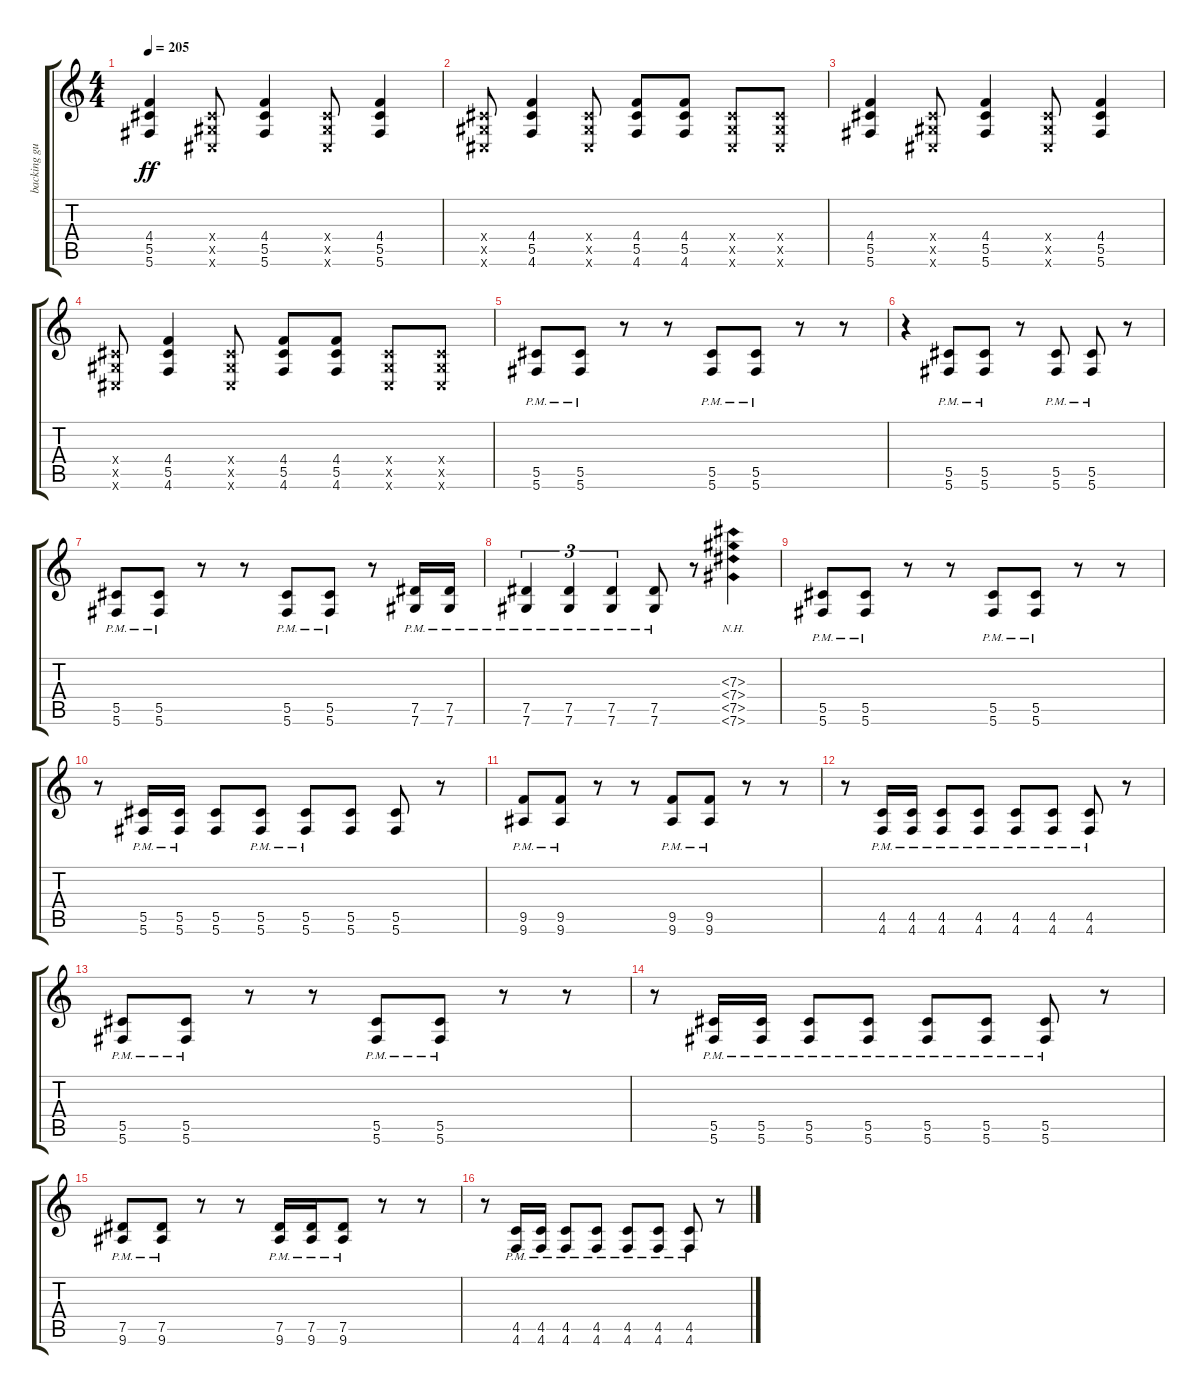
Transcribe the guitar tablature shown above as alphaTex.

\track ("backing guitar L " "backing gu") {instrument overdrivenguitar}
\staff {score tabs}
\tuning (Eb4 Bb3 Gb3 Db3 Ab2 Db2) {hide}
\ts (4 4)
\tempo 205
\clef g2
\ks c
(4.4 5.5 5.6).4{dy ff} (0.4{x} 0.5{x} 0.6{x}).8 (4.4 5.5 5.6).4 (0.4{x} 0.5{x} 0.6{x}).8 (4.4 5.5 5.6).4 |
(0.4{x} 0.5{x} 0.6{x}).8 (4.4 5.5 4.6).4 (0.4{x} 0.5{x} 0.6{x}).8 (4.4 5.5 4.6).8 (4.4 5.5 4.6).8 (0.4{x} 0.5{x} 0.6{x}).8 (0.4{x} 0.5{x} 0.6{x}).8 |
(4.4 5.5 5.6).4 (0.4{x} 0.5{x} 0.6{x}).8 (4.4 5.5 5.6).4 (0.4{x} 0.5{x} 0.6{x}).8 (4.4 5.5 5.6).4 |
(0.4{x} 0.5{x} 0.6{x}).8 (4.4 5.5 4.6).4 (0.4{x} 0.5{x} 0.6{x}).8 (4.4 5.5 4.6).8 (4.4 5.5 4.6).8 (0.4{x} 0.5{x} 0.6{x}).8 (0.4{x} 0.5{x} 0.6{x}).8 |
(5.5{pm} 5.6{pm}).8 (5.5{pm} 5.6{pm}).8 r.8 r.8 (5.5{pm} 5.6{pm}).8 (5.5{pm} 5.6{pm}).8 r.8 r.8 |
r.4 (5.5{pm} 5.6{pm}).8 (5.5{pm} 5.6{pm}).8 r.8 (5.5{pm} 5.6{pm}).8 (5.5{pm} 5.6{pm}).8 r.8 |
(5.5{pm} 5.6{pm}).8 (5.5{pm} 5.6{pm}).8 r.8 r.8 (5.5{pm} 5.6{pm}).8 (5.5{pm} 5.6{pm}).8 r.8 (7.5{pm} 7.6{pm}).16 (7.5{pm} 7.6{pm}).16 |
(7.5{pm} 7.6{pm}).4{tu (3 2)} (7.5{pm} 7.6{pm}).4{tu (3 2)} (7.5{pm} 7.6{pm}).4{tu (3 2)} (7.5{pm} 7.6{pm}).8 r.8 (7.3{nh} 7.4{nh} 7.5{nh} 7.6{nh}).4 |
(5.5{pm} 5.6{pm}).8 (5.5{pm} 5.6{pm}).8 r.8 r.8 (5.5{pm} 5.6{pm}).8 (5.5{pm} 5.6{pm}).8 r.8 r.8 |
r.8 (5.5{pm} 5.6{pm}).16 (5.5{pm} 5.6{pm}).16 (5.5 5.6).8 (5.5{pm} 5.6{pm}).8 (5.5{pm} 5.6{pm}).8 (5.5 5.6).8 (5.5 5.6).8 r.8 |
(9.5{pm} 9.6{pm}).8 (9.5{pm} 9.6{pm}).8 r.8 r.8 (9.5{pm} 9.6{pm}).8 (9.5{pm} 9.6{pm}).8 r.8 r.8 |
r.8 (4.5{pm} 4.6{pm}).16 (4.5{pm} 4.6{pm}).16 (4.5{pm} 4.6{pm}).8 (4.5{pm} 4.6{pm}).8 (4.5{pm} 4.6{pm}).8 (4.5{pm} 4.6{pm}).8 (4.5{pm} 4.6{pm}).8 r.8 |
(5.5{pm} 5.6{pm}).8 (5.5{pm} 5.6{pm}).8 r.8 r.8 (5.5{pm} 5.6{pm}).8 (5.5{pm} 5.6{pm}).8 r.8 r.8 |
r.8 (5.5{pm} 5.6{pm}).16 (5.5{pm} 5.6{pm}).16 (5.5{pm} 5.6{pm}).8 (5.5{pm} 5.6{pm}).8 (5.5{pm} 5.6{pm}).8 (5.5{pm} 5.6{pm}).8 (5.5{pm} 5.6{pm}).8 r.8 |
(7.5{pm} 9.6{pm}).8 (7.5{pm} 9.6{pm}).8 r.8 r.8 (7.5{pm} 9.6{pm}).16 (7.5{pm} 9.6{pm}).16 (7.5{pm} 9.6{pm}).8 r.8 r.8 |
r.8 (4.5{pm} 4.6{pm}).16 (4.5{pm} 4.6{pm}).16 (4.5{pm} 4.6{pm}).8 (4.5{pm} 4.6{pm}).8 (4.5{pm} 4.6{pm}).8 (4.5{pm} 4.6{pm}).8 (4.5{pm} 4.6{pm}).8 r.8
